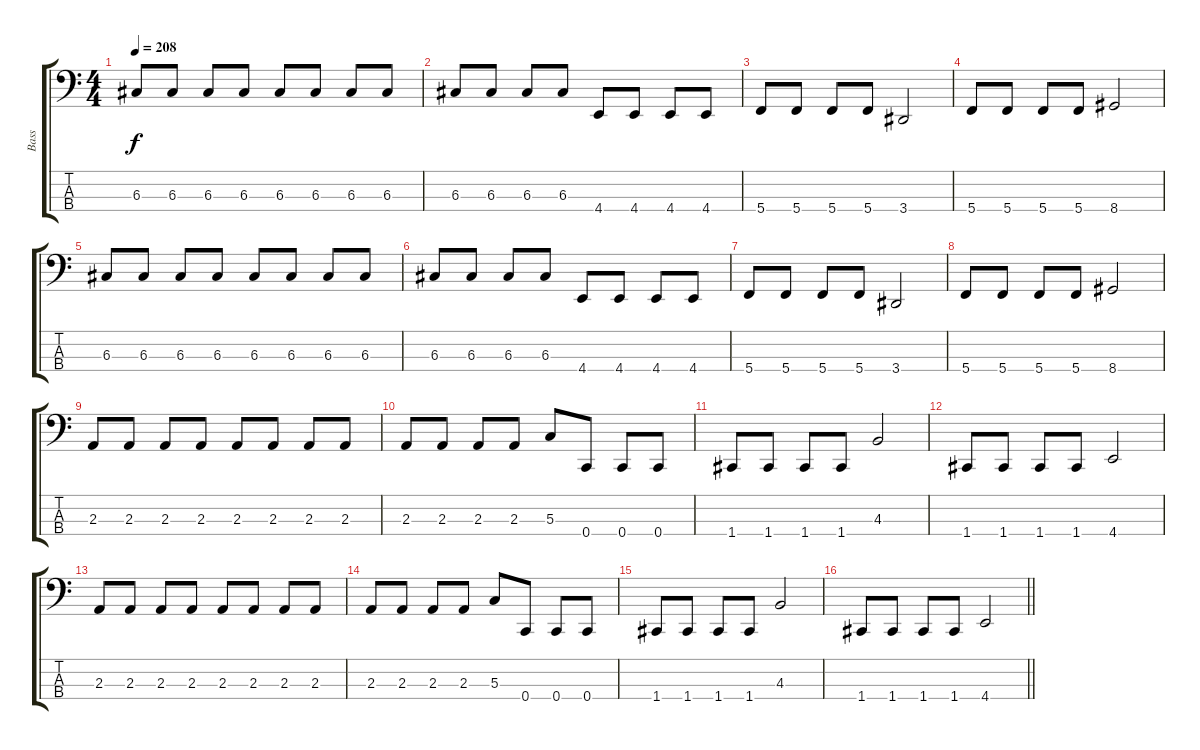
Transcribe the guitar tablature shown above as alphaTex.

\track ("Bass" "Bass") {instrument electricbasspick}
\staff {score tabs}
\tuning (F2 C2 G1 C1) {hide}
\ts (4 4)
\tempo 208
\clef f4
\ks c
6.3.8{dy f} 6.3.8 6.3.8 6.3.8 6.3.8 6.3.8 6.3.8 6.3.8 |
6.3.8 6.3.8 6.3.8 6.3.8 4.4.8 4.4.8 4.4.8 4.4.8 |
5.4.8 5.4.8 5.4.8 5.4.8 3.4.2 |
5.4.8 5.4.8 5.4.8 5.4.8 8.4.2 |
6.3.8 6.3.8 6.3.8 6.3.8 6.3.8 6.3.8 6.3.8 6.3.8 |
6.3.8 6.3.8 6.3.8 6.3.8 4.4.8 4.4.8 4.4.8 4.4.8 |
5.4.8 5.4.8 5.4.8 5.4.8 3.4.2 |
5.4.8 5.4.8 5.4.8 5.4.8 8.4.2 |
2.3.8 2.3.8 2.3.8 2.3.8 2.3.8 2.3.8 2.3.8 2.3.8 |
2.3.8 2.3.8 2.3.8 2.3.8 5.3.8 0.4.8 0.4.8 0.4.8 |
1.4.8 1.4.8 1.4.8 1.4.8 4.3.2 |
1.4.8 1.4.8 1.4.8 1.4.8 4.4.2 |
2.3.8 2.3.8 2.3.8 2.3.8 2.3.8 2.3.8 2.3.8 2.3.8 |
2.3.8 2.3.8 2.3.8 2.3.8 5.3.8 0.4.8 0.4.8 0.4.8 |
1.4.8 1.4.8 1.4.8 1.4.8 4.3.2 |
\barLineRight lightlight
1.4.8 1.4.8 1.4.8 1.4.8 4.4.2
